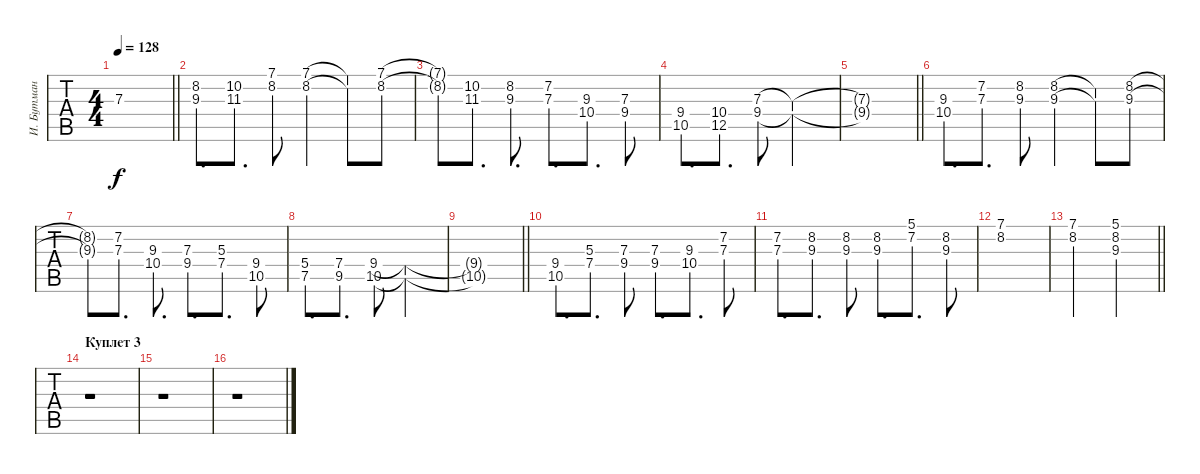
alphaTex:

\track ("И. Бутман" "И. Бутман") {instrument tenorsax}
\staff {tabs}
\tuning (E4 B3 G3 D3 A2 E2) {hide}
\ts (4 4)
\tempo 128
\clef g2
\barLineRight lightlight
\ks c
7.3{t}.1{dy f} |
(8.2 9.3).8{d} (10.2 11.3).8{d} (7.1 8.2).8 (7.1 8.2).4 (7.1{t} 8.2{t}).8 (7.1 8.2).8 |
(7.1{t} 8.2{t}).8 (10.2 11.3).8{d} (8.2 9.3).8{d} (7.2 7.3).8{d} (9.3 10.4).8{d} (7.3 9.4).8 |
(9.4 10.5).8{d} (10.4 12.5).8{d} (7.3 9.4).8 (7.3{t} 9.4{t}).2 |
\barLineRight lightlight
(7.3{t} 9.4{t}).1 |
(9.3 10.4).8{d} (7.2 7.3).8{d} (8.2 9.3).8 (8.2 9.3).4 (8.2{t} 9.3{t}).8 (8.2 9.3).8 |
(8.2{t} 9.3{t}).8 (7.2 7.3).8{d} (9.3 10.4).8{d} (7.3 9.4).8{d} (5.3 7.4).8{d} (9.4 10.5).8 |
(5.4 7.5).8{d} (7.4 9.5).8{d} (9.4 10.5).8 (9.4{t} 10.5{t}).2 |
\barLineRight lightlight
(9.4{t} 10.5{t}).1 |
(9.4 10.5).8{d} (5.3 7.4).8{d} (7.3 9.4).8 (7.3 9.4).8{d} (9.3 10.4).8{d} (7.2 7.3).8 |
(7.2 7.3).8{d} (8.2 9.3).8{d} (8.2 9.3).8 (8.2 9.3).8{d} (5.1 7.2).8{d} (8.2 9.3).8 |
(7.1 8.2).1 |
\barLineRight lightlight
(7.1{st} 8.2{st}).2 (5.1{st} 8.2{st} 9.3{st}).2 |
\section ("" "Куплет 3")
r.1 |
r.1 |
r.1
